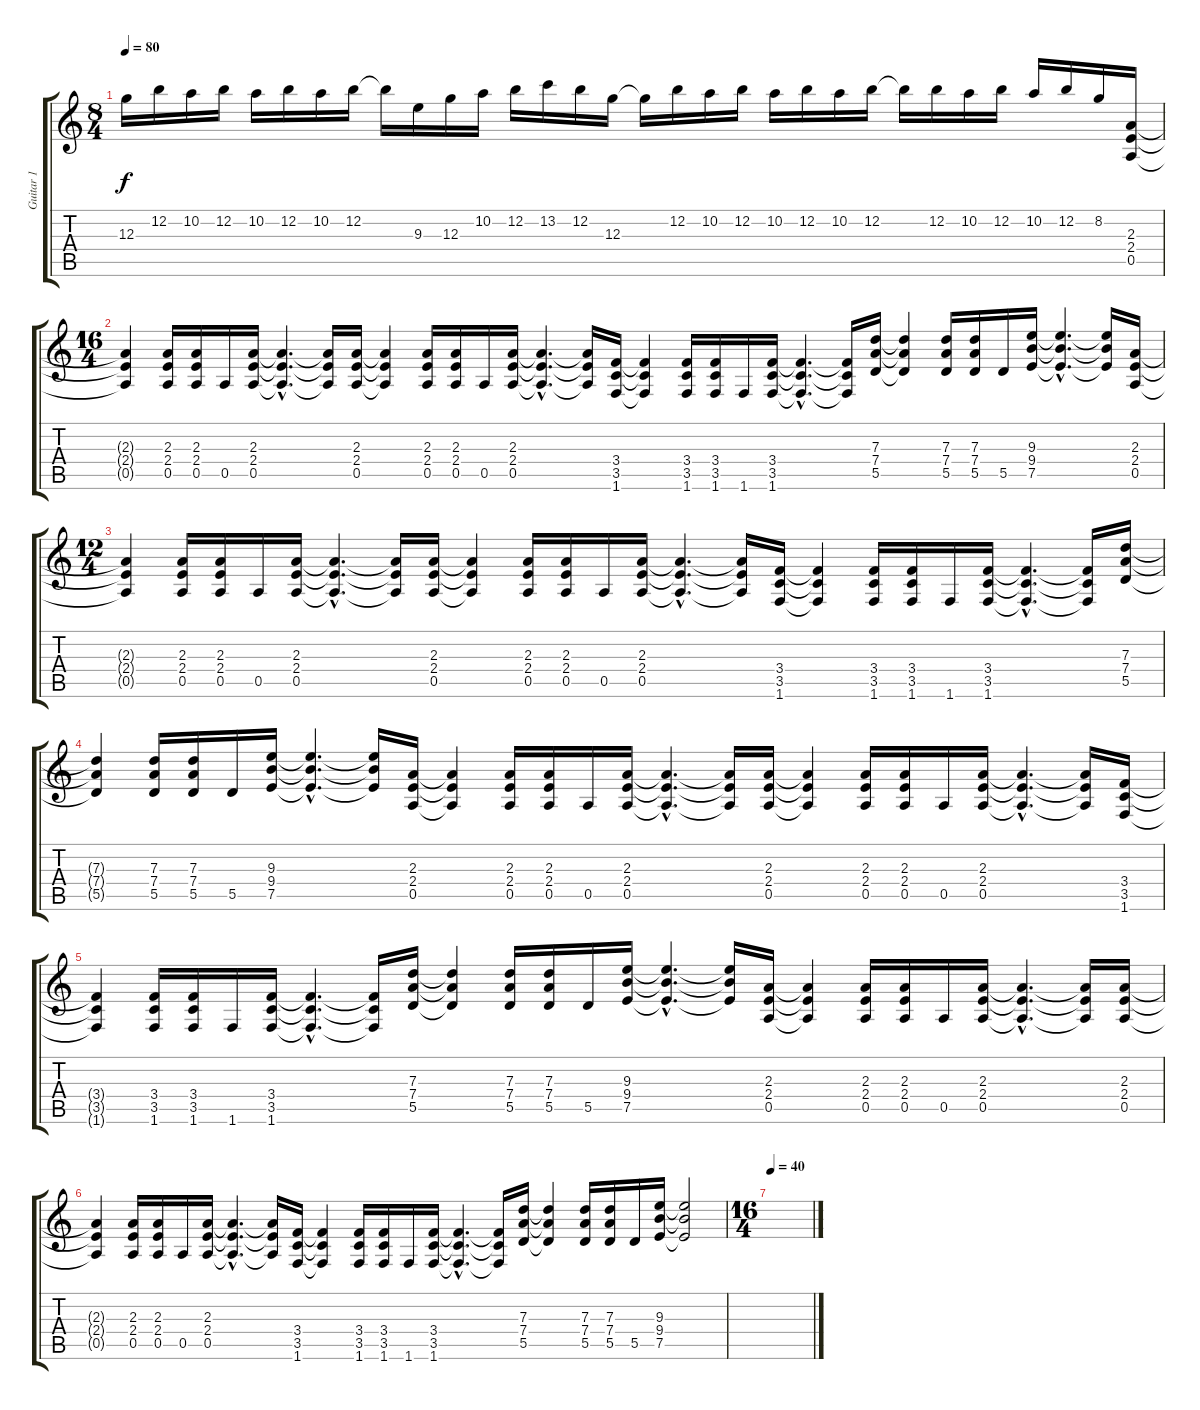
\track ("Guitar 1" "Guitar 1") {instrument distortionguitar}
\staff {score tabs}
\tuning (E4 B3 G3 D3 A2 E2) {hide}
\ts (8 4)
\tempo 80
\clef g2
\ks c
12.3{t}.16{dy f} 12.2.16 10.2.16 12.2.16 10.2.16 12.2.16 10.2.16 12.2.16 12.2{t}.16 9.3.16 12.3.16 10.2.16 12.2.16 13.2.16 12.2.16 12.3.16 12.3{t}.16 12.2.16 10.2.16 12.2.16 10.2.16 12.2.16 10.2.16 12.2.16 12.2{t}.16 12.2.16 10.2.16 12.2.16 10.2.16 12.2.16 8.2.16 (2.3 2.4 0.5).16 |
\ts (16 4)
(2.3{t} 2.4{t} 0.5{t}).4 (2.3 2.4 0.5).16 (2.3 2.4 0.5).16 0.5.16 (2.3 2.4 0.5).16 (2.3{hac t} 2.4{hac t} 0.5{hac t}).4{d} (2.3{t} 2.4{t} 0.5{t}).16 (2.3 2.4 0.5).16 (2.3{t} 2.4{t} 0.5{t}).4 (2.3 2.4 0.5).16 (2.3 2.4 0.5).16 0.5.16 (2.3 2.4 0.5).16 (2.3{hac t} 2.4{hac t} 0.5{hac t}).4{d} (2.3{t} 2.4{t} 0.5{t}).16 (3.4 3.5 1.6).16 (3.4{t} 3.5{t} 1.6{t}).4 (3.4 3.5 1.6).16 (3.4 3.5 1.6).16 1.6.16 (3.4 3.5 1.6).16 (3.4{hac t} 3.5{hac t} 1.6{hac t}).4{d} (3.4{t} 3.5{t} 1.6{t}).16 (7.3 7.4 5.5).16 (7.3{t} 7.4{t} 5.5{t}).4 (7.3 7.4 5.5).16 (7.3 7.4 5.5).16 5.5.16 (9.3 9.4 7.5).16 (9.3{hac t} 9.4{hac t} 7.5{hac t}).4{d} (9.3{t} 9.4{t} 7.5{t}).16 (2.3 2.4 0.5).16 |
\ts (12 4)
(2.3{t} 2.4{t} 0.5{t}).4 (2.3 2.4 0.5).16 (2.3 2.4 0.5).16 0.5.16 (2.3 2.4 0.5).16 (2.3{hac t} 2.4{hac t} 0.5{hac t}).4{d} (2.3{t} 2.4{t} 0.5{t}).16 (2.3 2.4 0.5).16 (2.3{t} 2.4{t} 0.5{t}).4 (2.3 2.4 0.5).16 (2.3 2.4 0.5).16 0.5.16 (2.3 2.4 0.5).16 (2.3{hac t} 2.4{hac t} 0.5{hac t}).4{d} (2.3{t} 2.4{t} 0.5{t}).16 (3.4 3.5 1.6).16 (3.4{t} 3.5{t} 1.6{t}).4 (3.4 3.5 1.6).16 (3.4 3.5 1.6).16 1.6.16 (3.4 3.5 1.6).16 (3.4{hac t} 3.5{hac t} 1.6{hac t}).4{d} (3.4{t} 3.5{t} 1.6{t}).16 (7.3 7.4 5.5).16 |
(7.3{t} 7.4{t} 5.5{t}).4 (7.3 7.4 5.5).16 (7.3 7.4 5.5).16 5.5.16 (9.3 9.4 7.5).16 (9.3{hac t} 9.4{hac t} 7.5{hac t}).4{d} (9.3{t} 9.4{t} 7.5{t}).16 (2.3 2.4 0.5).16 (2.3{t} 2.4{t} 0.5{t}).4 (2.3 2.4 0.5).16 (2.3 2.4 0.5).16 0.5.16 (2.3 2.4 0.5).16 (2.3{hac t} 2.4{hac t} 0.5{hac t}).4{d} (2.3{t} 2.4{t} 0.5{t}).16 (2.3 2.4 0.5).16 (2.3{t} 2.4{t} 0.5{t}).4 (2.3 2.4 0.5).16 (2.3 2.4 0.5).16 0.5.16 (2.3 2.4 0.5).16 (2.3{hac t} 2.4{hac t} 0.5{hac t}).4{d} (2.3{t} 2.4{t} 0.5{t}).16 (3.4 3.5 1.6).16 |
(3.4{t} 3.5{t} 1.6{t}).4 (3.4 3.5 1.6).16 (3.4 3.5 1.6).16 1.6.16 (3.4 3.5 1.6).16 (3.4{hac t} 3.5{hac t} 1.6{hac t}).4{d} (3.4{t} 3.5{t} 1.6{t}).16 (7.3 7.4 5.5).16 (7.3{t} 7.4{t} 5.5{t}).4 (7.3 7.4 5.5).16 (7.3 7.4 5.5).16 5.5.16 (9.3 9.4 7.5).16 (9.3{hac t} 9.4{hac t} 7.5{hac t}).4{d} (9.3{t} 9.4{t} 7.5{t}).16 (2.3 2.4 0.5).16 (2.3{t} 2.4{t} 0.5{t}).4 (2.3 2.4 0.5).16 (2.3 2.4 0.5).16 0.5.16 (2.3 2.4 0.5).16 (2.3{hac t} 2.4{hac t} 0.5{hac t}).4{d} (2.3{t} 2.4{t} 0.5{t}).16 (2.3 2.4 0.5).16 |
(2.3{t} 2.4{t} 0.5{t}).4 (2.3 2.4 0.5).16 (2.3 2.4 0.5).16 0.5.16 (2.3 2.4 0.5).16 (2.3{hac t} 2.4{hac t} 0.5{hac t}).4{d} (2.3{t} 2.4{t} 0.5{t}).16 (3.4 3.5 1.6).16 (3.4{t} 3.5{t} 1.6{t}).4 (3.4 3.5 1.6).16 (3.4 3.5 1.6).16 1.6.16 (3.4 3.5 1.6).16 (3.4{hac t} 3.5{hac t} 1.6{hac t}).4{d} (3.4{t} 3.5{t} 1.6{t}).16 (7.3 7.4 5.5).16 (7.3{t} 7.4{t} 5.5{t}).4 (7.3 7.4 5.5).16 (7.3 7.4 5.5).16 5.5.16 (9.3 9.4 7.5).16 (9.3{t} 9.4{t} 7.5{t}).2 |
\ts (16 4)
\tempo 40
